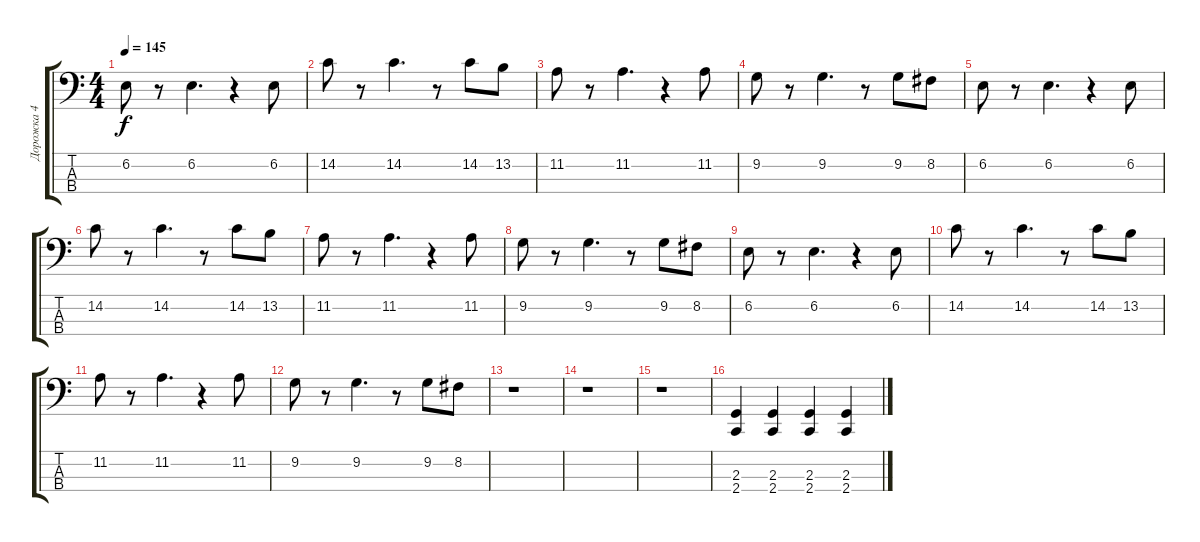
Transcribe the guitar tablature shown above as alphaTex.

\track ("Дорожка 4" "Дорожка 4") {instrument electricbassfinger}
\staff {score tabs}
\tuning (Eb2 Bb1 F1 Bb0) {hide}
\ts (4 4)
\tempo 145
\clef f4
\ks c
6.2.8{dy f} r.8 6.2.4{d} r.4 6.2.8 |
14.2.8 r.8 14.2.4{d} r.8 14.2.8 13.2.8 |
11.2.8 r.8 11.2.4{d} r.4 11.2.8 |
9.2.8 r.8 9.2.4{d} r.8 9.2.8 8.2.8 |
6.2.8 r.8 6.2.4{d} r.4 6.2.8 |
14.2.8 r.8 14.2.4{d} r.8 14.2.8 13.2.8 |
11.2.8 r.8 11.2.4{d} r.4 11.2.8 |
9.2.8 r.8 9.2.4{d} r.8 9.2.8 8.2.8 |
6.2.8 r.8 6.2.4{d} r.4 6.2.8 |
14.2.8 r.8 14.2.4{d} r.8 14.2.8 13.2.8 |
11.2.8 r.8 11.2.4{d} r.4 11.2.8 |
9.2.8 r.8 9.2.4{d} r.8 9.2.8 8.2.8 |
r.1 |
r.1 |
r.1 |
(2.3 2.4).4 (2.3 2.4).4 (2.3 2.4).4 (2.3 2.4).4
